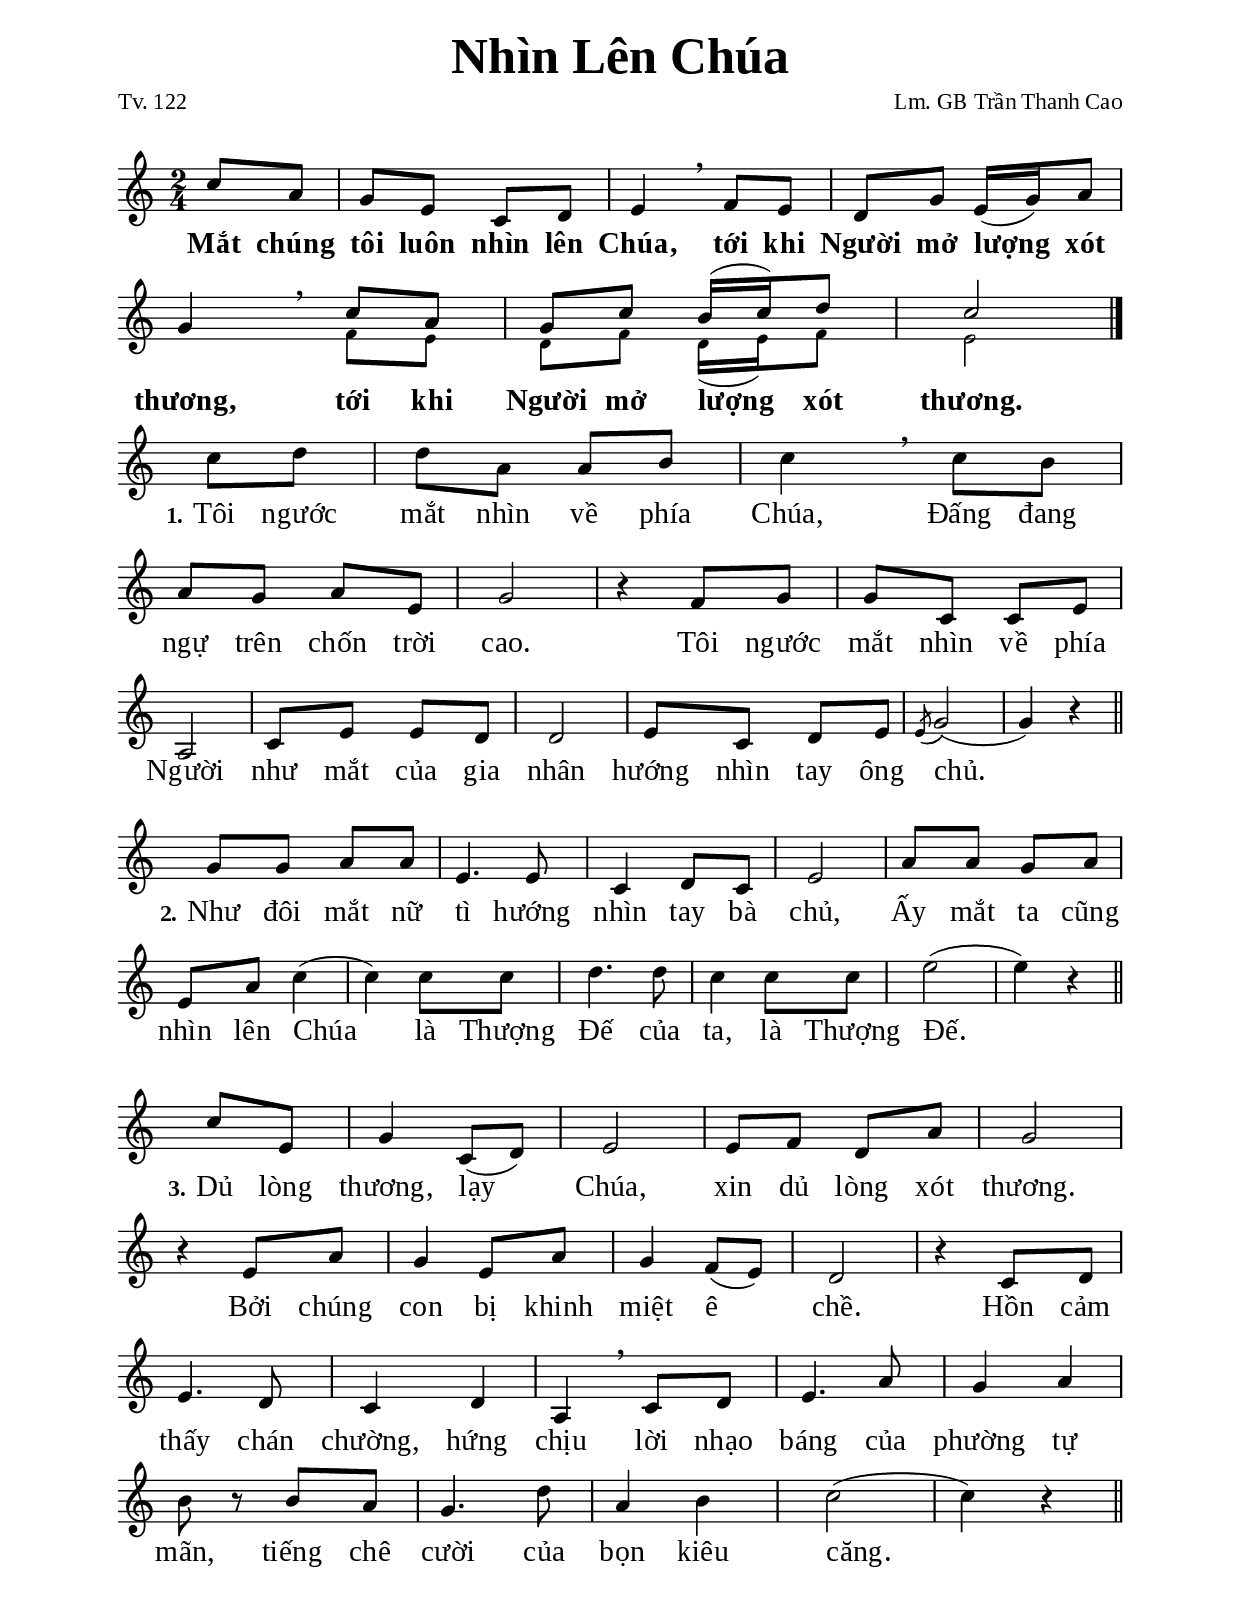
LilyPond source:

% Cài đặt chung
\version "2.22.1"
\include "english.ly"

\header {
  title = \markup { \fontsize #3 "Nhìn Lên Chúa" }
  poet = "Tv. 122"
  composer = "Lm. GB Trần Thanh Cao"
  arranger = " "
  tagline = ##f
}

\paper {
  #(set-paper-size "a4")
  top-margin = 10\mm
  bottom-margin = 10\mm
  left-margin = 20\mm
  right-margin = 20\mm
  indent = #0
  #(define fonts
    (make-pango-font-tree
      "Liberation Serif"
      "Liberation Serif"
      "Liberation Serif"
      (/ 20 20)))
  page-count = #1
}

% Nhạc điệp khúc
nhacDiepKhucSop = \relative c'' {
  \partial 4 c8 a |
  g8 e c d |
  e4 \breathe f8 e |
  d g e16 _(g) a8 |
  g4 \breathe c8 a |
  g c b16 (c) d8 |
  c2 \bar "|."
}

nhacDiepKhucBas = \relative c' {
  \skip 4
  \skip 2
  \skip 2
  \skip 2
  \skip 4 f8 e |
  d f d16 (e) f8 |
  e2
}

% Nhạc phiên khúc
nhacPhienKhucMot = \relative c'' {
  \partial 4 c8 d |
  d a a b |
  c4 \breathe c8 b |
  a g a e |
  g2 |
  r4 f8 g |
  g c, c e |
  a,2 |
  c8 e e d |
  d2 |
  e8 c d e |
  \acciaccatura e8 g2 ( |
  g4) r \bar "||"
}

nhacPhienKhucHai = \relative c'' {
  g8 g a a |
  e4. e8 |
  c4 d8 c |
  e2 |
  a8 a g a |
  e a c4 ( |
  c) c8 c |
  d4. d8 |
  c4 c8 c |
  e2 ( |
  e4) r \bar "||"
}

nhacPhienKhucBa = \relative c'' {
  \partial 4 c8 e, |
  g4 c,8 (d) |
  e2 |
  e8 f d a' |
  g2 |
  r4 e8 a |
  g4 e8 a |
  g4 f8 (e) d2 |
  r4 c8 d |
  e4. d8 |
  c4 d |
  a \breathe c8 d |
  e4. a8 |
  g4 a |
  b8 r b a |
  g4. d'8 |
  a4 b |
  c2 ( |
  c4) r \bar "||"
}

% Lời điệp khúc
loiDiepKhuc = \lyricmode {
  Mắt chúng tôi luôn nhìn lên Chúa,
  tới khi Người mở lượng xót thương,
  tới khi Người mở lượng xót thương.
}

% Lời phiên khúc
loiPhienKhucMot = \lyricmode {
  \set stanza = #"1."
  Tôi ngước mắt nhìn về phía Chúa,
  Đấng đang ngự trên chốn trời cao.
  Tôi ngước mắt nhìn về phía Người
  như mắt của gia nhân hướng nhìn tay ông chủ.
}

loiPhienKhucHai = \lyricmode {
  \set stanza = #"2."
  Như đôi mắt nữ tì hướng nhìn tay bà chủ,
  Ấy mắt ta cũng nhìn lên Chúa là Thượng Đế của ta,
  là Thượng Đế.
}

loiPhienKhucBa = \lyricmode {
  \set stanza = #"3."
  Dủ lòng thương, lạy Chúa, xin dủ lòng xót thương.
  Bởi chúng con bị khinh miệt ê chề.
  Hồn cảm thấy chán chường,
  hứng chịu lời nhạo báng của phường tự mãn,
  tiếng chê cười của bọn kiêu căng.
}


% Dàn trang
\score {
  \new ChoirStaff <<
    \new Staff = diepKhuc \with {
        \consists "Merge_rests_engraver"
        %\magnifyStaff #(magstep +1)
      }
      <<
      \new Voice = beSop {
        \voiceOne \key c \major \time 2/4 \nhacDiepKhucSop
      }
      \new Voice = beBas {
        \override NoteHead.font-size = #-2
        \voiceTwo \key c \major \time 2/4 \nhacDiepKhucBas
      }
    >>
    \new Lyrics \lyricsto beSop \loiDiepKhuc
  >>
  \layout {
    \override Lyrics.LyricText.font-series = #'bold
    \override Lyrics.LyricText.font-size = #+2.5
    \override Lyrics.LyricSpace.minimum-distance = #1.4
    \override Score.BarNumber.break-visibility = ##(#f #f #f)
    \override Score.SpacingSpanner.uniform-stretching = ##t
  }
}

\score {
  \new ChoirStaff <<
    \new Staff = phienKhuc \with {
        %\magnifyStaff #(magstep +1)
      }
      <<
      \new Voice = beSop {
        \key c \major \time 2/4 \nhacPhienKhucMot
      }
    >>
    \new Lyrics \lyricsto beSop \loiPhienKhucMot
  >>
  \layout {
    \override Staff.TimeSignature.transparent = ##t
    \override Lyrics.LyricText.font-size = #+2.5
    \override Lyrics.LyricSpace.minimum-distance = #2.5
    \override Score.BarNumber.break-visibility = ##(#f #f #f)
    \override Score.SpacingSpanner.uniform-stretching = ##t
  }
}

\score {
  \new ChoirStaff <<
    \new Staff = phienKhuc \with {
        %\magnifyStaff #(magstep +1)
      }
      <<
      \new Voice = beSop {
        \key c \major \time 2/4 \nhacPhienKhucHai
      }
    >>
    \new Lyrics \lyricsto beSop \loiPhienKhucHai
  >>
  \layout {
    \override Staff.TimeSignature.transparent = ##t
    \override Lyrics.LyricText.font-size = #+2.5
    \override Lyrics.LyricSpace.minimum-distance = #2.1
    \override Score.BarNumber.break-visibility = ##(#f #f #f)
    \override Score.SpacingSpanner.uniform-stretching = ##t
  }
}

\score {
  \new ChoirStaff <<
    \new Staff = phienKhuc \with {
        %\magnifyStaff #(magstep +1)
      }
      <<
      \new Voice = beSop {
        \key c \major \time 2/4 \nhacPhienKhucBa
      }
    >>
    \new Lyrics \lyricsto beSop \loiPhienKhucBa
  >>
  \layout {
    \override Staff.TimeSignature.transparent = ##t
    \override Lyrics.LyricText.font-size = #+2.5
    \override Lyrics.LyricSpace.minimum-distance = #2.5
    \override Score.BarNumber.break-visibility = ##(#f #f #f)
    \override Score.SpacingSpanner.uniform-stretching = ##t
  }
}
